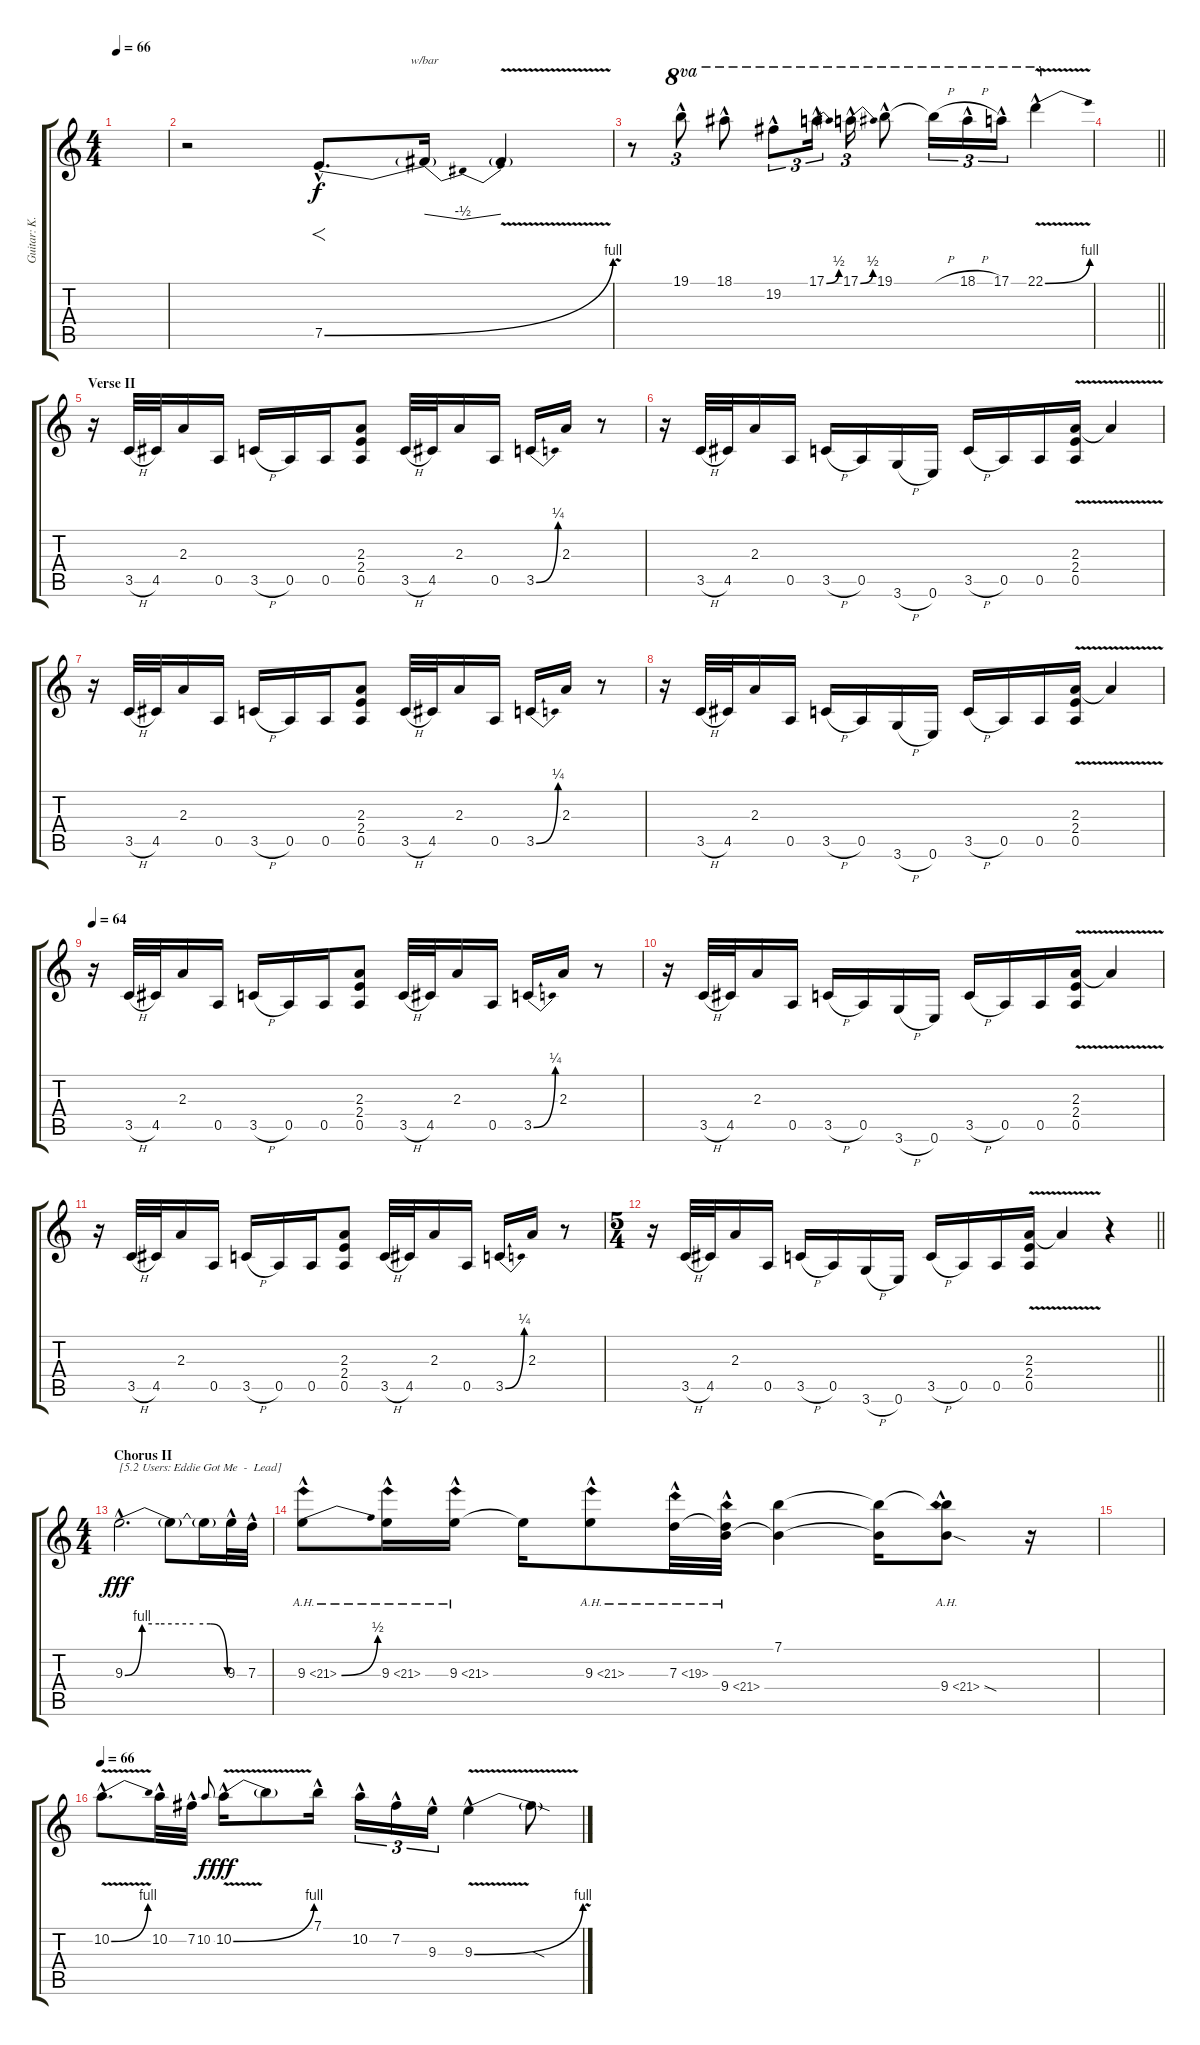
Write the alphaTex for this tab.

\track ("Guitar: K.K." "Guitar: K.") {instrument overdrivenguitar}
\staff {score tabs}
\tuning (E4 B3 G3 D3 A2 E2) {hide}
\ts (4 4)
\tempo 66
\clef g2
\ks c
|
r.2 7.5{be (bend 0 0 60 4) hac}.8{f d} 7.5{t}.16{tbe (dip default 0 0 30 -2 60 0)} 7.5{v t}.4 |
r.8 19.1{hac}.8{tu (3 2) ot 8va} 18.1{hac}.8{ot 8va} 19.2{hac}.8{tu (3 2) ot 8va} 17.1{be (bend 0 0 60 2) hac}.16{tu (3 2) ot 8va} 17.1{be (bend 0 0 60 2) hac}.16{tu (3 2) ot 8va} 19.1{hac}.8{ot 8va} 19.1{h t}.16{tu (3 2) ot 8va} 18.1{h hac}.16{tu (3 2) ot 8va} 17.1{hac}.16{tu (3 2) ot 8va} 22.1{be (bend 0 0 60 4) v hac}.4{ot 8va} |
\barLineRight lightlight
|
\section ("" "Verse II")
r.16{instrument overdrivenguitar} 3.5{h}.32{dy f} 4.5.32 2.3.16 0.5.16 3.5{h}.16 0.5.16 0.5.16 (2.3 2.4 0.5).8 3.5{h}.32 4.5.32 2.3.16 0.5.16 3.5{be (bend 0 0 60 1)}.16 2.3.16 r.8 |
r.16 3.5{h}.32 4.5.32 2.3.16 0.5.16 3.5{h}.16 0.5.16 3.6{h}.16 0.6.16 3.5{h}.16 0.5.16 0.5.16 (2.3{v} 2.4 0.5).16 2.3{t}.4 |
r.16 3.5{h}.32 4.5.32 2.3.16 0.5.16 3.5{h}.16 0.5.16 0.5.16 (2.3 2.4 0.5).8 3.5{h}.32 4.5.32 2.3.16 0.5.16 3.5{be (bend 0 0 60 1)}.16 2.3.16 r.8 |
r.16 3.5{h}.32 4.5.32 2.3.16 0.5.16 3.5{h}.16 0.5.16 3.6{h}.16 0.6.16 3.5{h}.16 0.5.16 0.5.16 (2.3{v} 2.4 0.5).16 2.3{t}.4 |
\tempo 65
\tempo 64
r.16 3.5{h}.32 4.5.32 2.3.16 0.5.16 3.5{h}.16 0.5.16 0.5.16 (2.3 2.4 0.5).8 3.5{h}.32 4.5.32 2.3.16 0.5.16 3.5{be (bend 0 0 60 1)}.16 2.3.16 r.8 |
r.16 3.5{h}.32 4.5.32 2.3.16 0.5.16 3.5{h}.16 0.5.16 3.6{h}.16 0.6.16 3.5{h}.16 0.5.16 0.5.16 (2.3{v} 2.4 0.5).16 2.3{t}.4 |
r.16 3.5{h}.32 4.5.32 2.3.16 0.5.16 3.5{h}.16 0.5.16 0.5.16 (2.3 2.4 0.5).8 3.5{h}.32 4.5.32 2.3.16 0.5.16 3.5{be (bend 0 0 60 1)}.16 2.3.16 r.8 |
\ts (5 4)
\barLineRight lightlight
r.16 3.5{h}.32 4.5.32 2.3.16 0.5.16 3.5{h}.16 0.5.16 3.6{h}.16 0.6.16 3.5{h}.16 0.5.16 0.5.16 (2.3{v} 2.4 0.5).16 2.3{t}.4 r.4 |
\ts (4 4)
\section ("" "Chorus II")
9.3{be (custom 0 0 10 4 20 4 40 4 50 4 60 0) hac}.2{d txt "[5.2 Users: Eddie Got Me  -  Lead]" dy fff instrument overdrivenguitar} 9.3{t}.8 9.3{t}.16 9.3{hac}.32 7.3{hac}.32 |
9.3{be (bend 0 0 60 2) ah 12 hac}.8 9.3{ah 12 hac}.16 9.3{ah 12 hac}.16 9.3{t}.16 9.3{ah 12 hac}.8 7.3{ah 12 hac}.32 (7.3{t} 9.4{ah 12 hac}).32 (7.1 9.4{t}).4 (7.1{t} 9.4{t}).16 (7.1{t} 9.4{ah 12 sod hac}).8 r.16 |
|
\tempo 66
10.2{be (bend 0 0 60 4) v hac}.8{d} 10.2{hac}.32 7.2{hac}.32 10.2.8{gr onbeat dy f} 10.2{be (bend 0 0 60 4) v hac}.16{dy fff} 10.2{t}.8 7.1{hac}.16 10.2{hac}.16{tu (3 2)} 7.2{hac}.16{tu (3 2)} 9.3{hac}.16{tu (3 2)} 9.3{be (bend 0 0 60 4) v hac}.4 9.3{v sod t}.8
